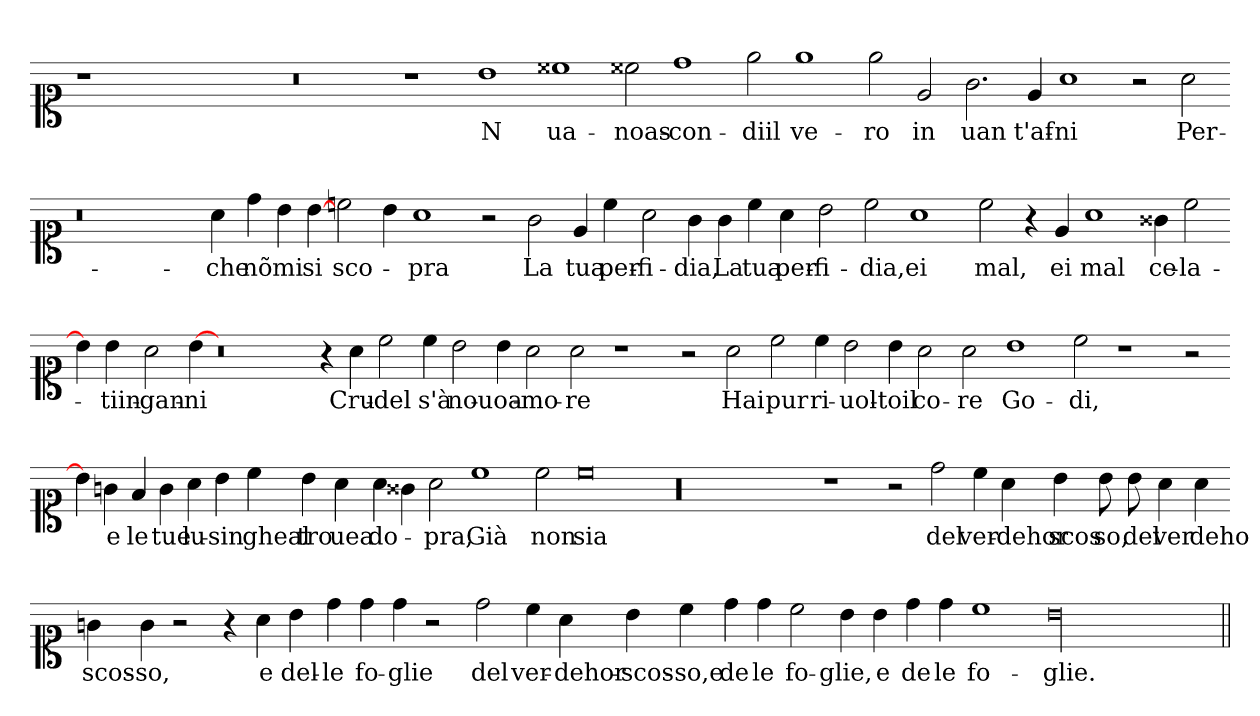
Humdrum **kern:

**kern	**text
*part1	*part1
*staff1	*staff1
*clefC1	*
*k[]	*
=	=
1r	.
0.ryy	.
0r	.
1r	.
1b	N
1cc##X	ua-
2cc##X	noas-
1dd	con-
2ee	diil
1ee	ve-
2ee	ro
2e	in
2.g	uan
4e	t'af-
1a	ni
2r	.
2a	Per-
=-	=-
0.r	.
4a	che
4dd	nõ
4b	mi
[4b	si
2cc	sco-
4b	.
1a	pra
2r	.
2g	La
4e	tua
4cc	per-
2a	fi-
4g	dia,
4g	La
4cc	tua
4a	per-
2b	fi-
2cc	dia,
1a	ei
2cc	mal,
4r	.
4e	ei
1a	mal
4g##X	ce-
2cc	la-
=-	=-
4b]	.
4b	tiin-
2a	gan-
[4b	ni
0r	.
4r	.
4a	Cru-
2cc	del
4cc	s'à
2b	no-
4b	uoa-
2a	mo-
2a	re
1r	.
2r	.
2a	Hai
2cc	pur
4cc	ri-
2b	uol-
4b	toil
2a	co-
2a	re
1b	Go-
2cc	di,
1r	.
2r	.
=-	=-
4b]	.
4g	e
4f	le
4g	tue
4a	lu-
4b	sin-
4cc	gheal-
4b	tro-
4a	uea-
4a	do-
4g##X	.
2a	pra,
1cc	Già
2cc	non
0cc	sia
00r	.
1r	.
2r	.
2dd	del
4cc	ver-
4a	dehor
4b	scos-
8b	so,
8b	del
4a	ver-
4a	deho
=-	=-
4g	scos-
4g	so,
2r	.
4r	.
4a	e
4b	del-
4dd	le
4dd	fo-
4dd	glie
2r	.
2dd	del
4cc	ver-
4a	dehor-
4b	scos-
4cc	so,e
4dd	de
4dd	le
2cc	fo-
4b	glie,
4b	e
4dd	de
4dd	le
1cc	fo-
00b	glie.
=||	=||
*-	*-
